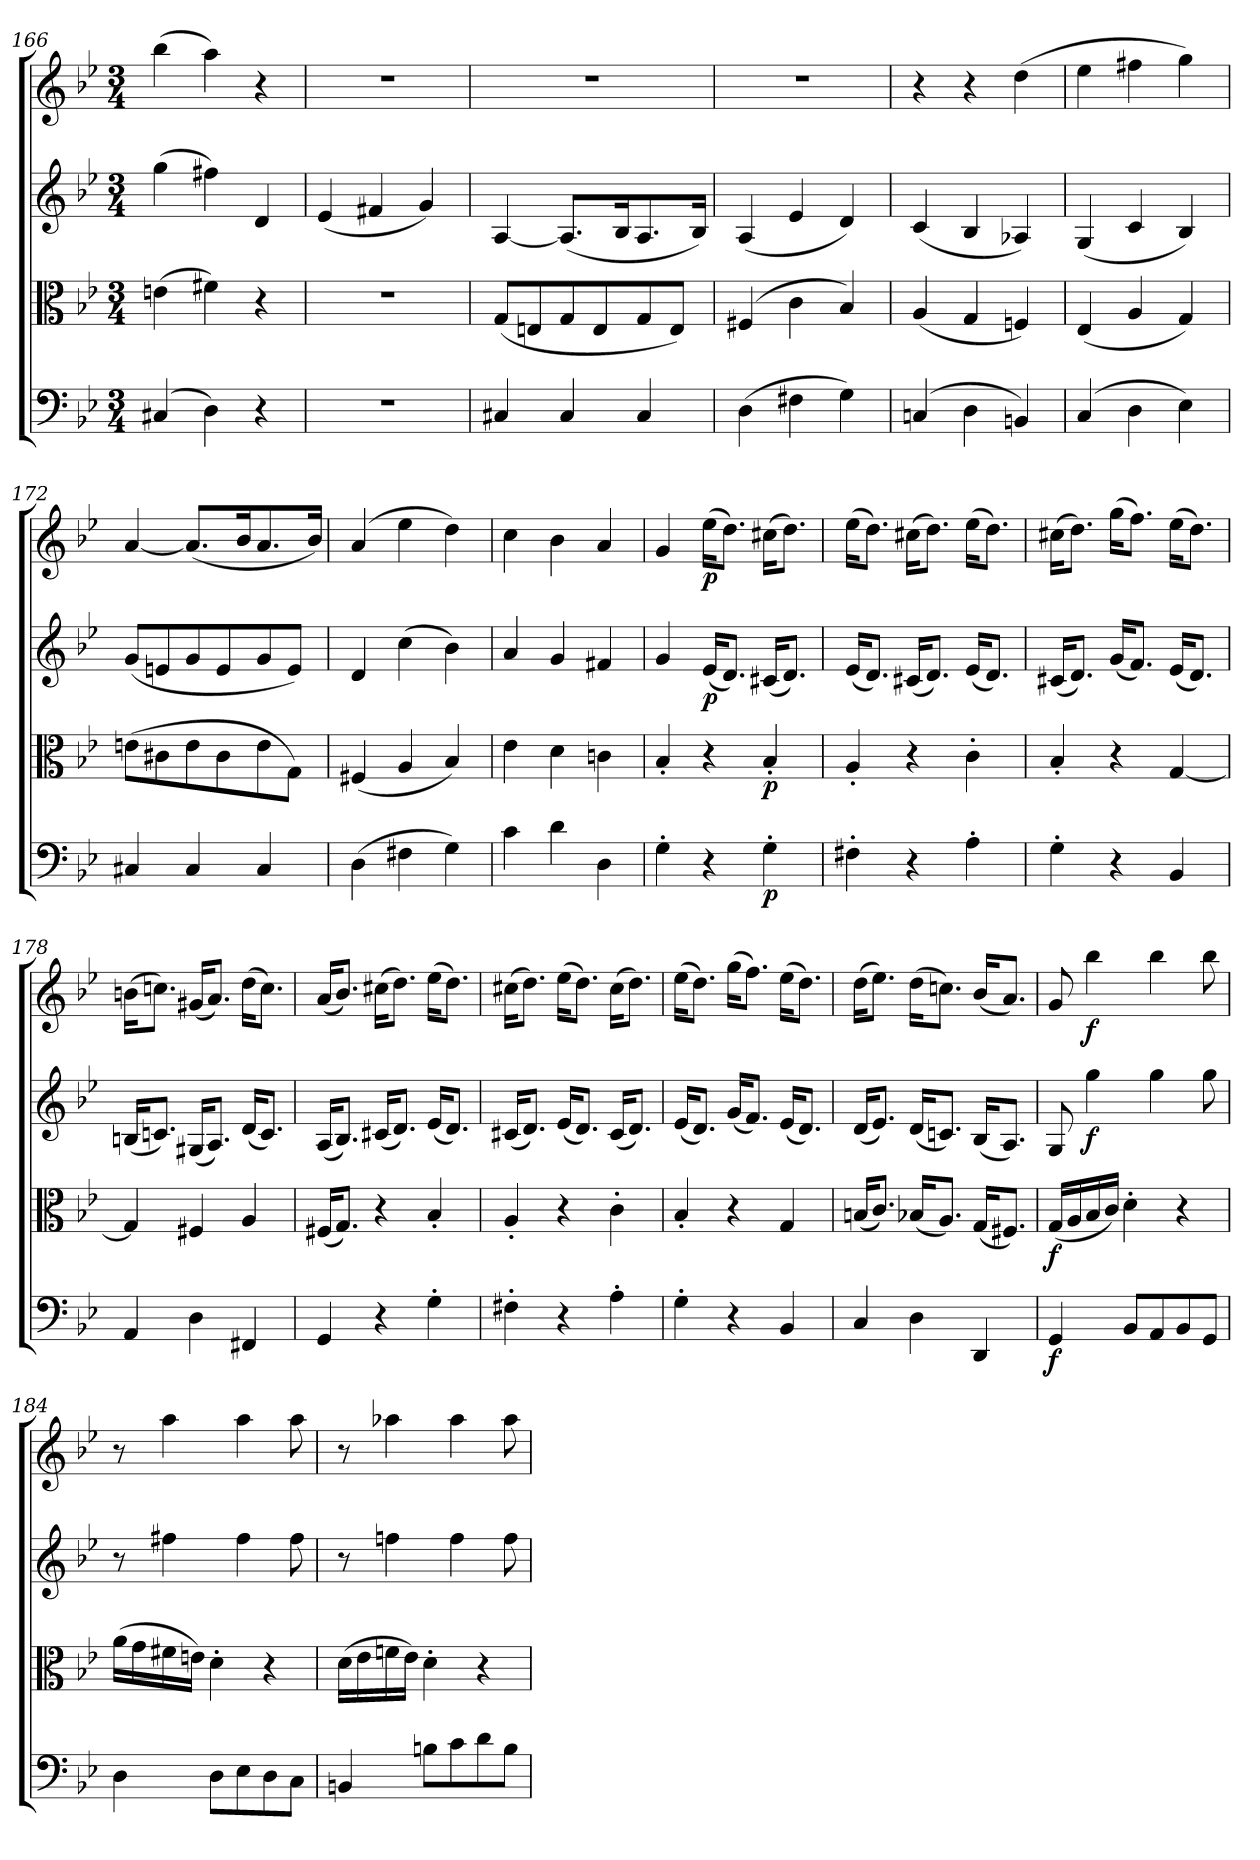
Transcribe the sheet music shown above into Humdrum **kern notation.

**kern	**dynam	**kern	**dynam	**kern	**dynam	**kern	**dynam
*part4	*part4	*part3	*part3	*part2	*part2	*part1	*part1
*staff4	*staff4	*staff3	*staff3	*staff2	*staff2	*staff1	*staff1
*clefF4	*	*clefC3	*	*clefG2	*	*clefG2	*
*k[b-e-]	*	*k[b-e-]	*	*k[b-e-]	*	*k[b-e-]	*
*g:	*	*g:	*	*g:	*	*g:	*
*M3/4	*	*M3/4	*	*M3/4	*	*M3/4	*
=166	=166	=166	=166	=166	=166	=166	=166
(4C#X/	.	(4en\	.	(4gg\	.	(4bb-\	.
4D\)	.	4f#X\)	.	4ff#X\)	.	4aa\)	.
4r	.	4r	.	4d/	.	4r	.
=167	=167	=167	=167	=167	=167	=167	=167
2.r	.	2.r	.	(4e-/	.	2.r	.
.	.	.	.	4f#X/	.	.	.
.	.	.	.	4g/)	.	.	.
=168	=168	=168	=168	=168	=168	=168	=168
4C#X/	.	(8G/L	.	[4A/	.	2.r	.
.	.	8En/	.	.	.	.	.
4C#/	.	8G/	.	(8.A/L]	.	.	.
.	.	8E/	.	.	.	.	.
.	.	.	.	16B-/K	.	.	.
4C#/	.	8G/	.	8.A/	.	.	.
.	.	8E/J)	.	.	.	.	.
.	.	.	.	16B-/Jk)	.	.	.
=169	=169	=169	=169	=169	=169	=169	=169
(4D\	.	(4F#X/	.	(4A/	.	2.r	.
4F#X\	.	4c\	.	4e-/	.	.	.
4G\)	.	4B-/)	.	4d/)	.	.	.
=170	=170	=170	=170	=170	=170	=170	=170
(4Cn/	.	(4A/	.	(4c/	.	4r	.
4D\	.	4G/	.	4B-/	.	4r	.
4BBn/)	.	4Fn/)	.	4A-X/)	.	(4dd\	.
=171	=171	=171	=171	=171	=171	=171	=171
(4C/	.	(4E-/	.	(4G/	.	4ee-\	.
4D\	.	4A/	.	4c/	.	4ff#X\	.
4E-\)	.	4G/)	.	4B-/)	.	4gg\)	.
=172	=172	=172	=172	=172	=172	=172	=172
4C#X/	.	(8en\L	.	(8g/L	.	[4a/	.
.	.	8c#X\	.	8en/	.	.	.
4C#/	.	8e\	.	8g/	.	(8.a/L]	.
.	.	8c#\	.	8e/	.	.	.
.	.	.	.	.	.	16b-/K	.
4C#/	.	8e\	.	8g/	.	8.a/	.
.	.	8G\J)	.	8e/J)	.	.	.
.	.	.	.	.	.	16b-/Jk)	.
=173	=173	=173	=173	=173	=173	=173	=173
(4D\	.	(4F#X/	.	4d/	.	(4a/	.
4F#X\	.	4A/	.	(4cc\	.	4ee-\	.
4G\)	.	4B-/)	.	4b-\)	.	4dd\)	.
=174	=174	=174	=174	=174	=174	=174	=174
4c\	.	4e-\	.	4a/	.	4cc\	.
4d\	.	4d\	.	4g/	.	4b-\	.
4D\	.	4cn\	.	4f#X/	.	4a/	.
=175	=175	=175	=175	=175	=175	=175	=175
4G'\	.	4B-'/	.	4g/	.	4g/	.
4r	.	4r	.	(16e-/KL	p	(16ee-\KL	p
.	.	.	.	8.d/J)	.	8.dd\J)	.
4G'\	p	4B-'/	p	(16c#X/KL	.	(16cc#X\KL	.
.	.	.	.	8.d/J)	.	8.dd\J)	.
=176	=176	=176	=176	=176	=176	=176	=176
4F#X'\	.	4A'/	.	(16e-/KL	.	(16ee-\KL	.
.	.	.	.	8.d/J)	.	8.dd\J)	.
4r	.	4r	.	(16c#X/KL	.	(16cc#X\KL	.
.	.	.	.	8.d/J)	.	8.dd\J)	.
4A'\	.	4c'\	.	(16e-/KL	.	(16ee-\KL	.
.	.	.	.	8.d/J)	.	8.dd\J)	.
=177	=177	=177	=177	=177	=177	=177	=177
4G'\	.	4B-'/	.	(16c#X/KL	.	(16cc#X\KL	.
.	.	.	.	8.d/J)	.	8.dd\J)	.
4r	.	4r	.	(16g/KL	.	(16gg\KL	.
.	.	.	.	8.f/J)	.	8.ff\J)	.
4BB-/	.	[4G/	.	(16e-/KL	.	(16ee-\KL	.
.	.	.	.	8.d/J)	.	8.dd\J)	.
=178	=178	=178	=178	=178	=178	=178	=178
4AA/	.	4G/]	.	(16Bn/KL	.	(16bn\KL	.
.	.	.	.	8.cn/J)	.	8.ccn\J)	.
4D\	.	4F#X/	.	(16G#X/KL	.	(16g#X/KL	.
.	.	.	.	8.A/J)	.	8.a/J)	.
4FF#X/	.	4A/	.	(16d/KL	.	(16dd\KL	.
.	.	.	.	8.c/J)	.	8.cc\J)	.
=179	=179	=179	=179	=179	=179	=179	=179
4GG/	.	(16F#X/KL	.	(16A/KL	.	(16a/KL	.
.	.	8.G/J)	.	8.B-/J)	.	8.b-/J)	.
4r	.	4r	.	(16c#X/KL	.	(16cc#X\KL	.
.	.	.	.	8.d/J)	.	8.dd\J)	.
4G'\	.	4B-'/	.	(16e-/KL	.	(16ee-\KL	.
.	.	.	.	8.d/J)	.	8.dd\J)	.
=180	=180	=180	=180	=180	=180	=180	=180
4F#X'\	.	4A'/	.	(16c#X/KL	.	(16cc#X\KL	.
.	.	.	.	8.d/J)	.	8.dd\J)	.
4r	.	4r	.	(16e-/KL	.	(16ee-\KL	.
.	.	.	.	8.d/J)	.	8.dd\J)	.
4A'\	.	4c'\	.	(16c#/KL	.	(16cc#\KL	.
.	.	.	.	8.d/J)	.	8.dd\J)	.
=181	=181	=181	=181	=181	=181	=181	=181
4G'\	.	4B-'/	.	(16e-/KL	.	(16ee-\KL	.
.	.	.	.	8.d/J)	.	8.dd\J)	.
4r	.	4r	.	(16g/KL	.	(16gg\KL	.
.	.	.	.	8.f/J)	.	8.ff\J)	.
4BB-/	.	4G/	.	(16e-/KL	.	(16ee-\KL	.
.	.	.	.	8.d/J)	.	8.dd\J)	.
=182	=182	=182	=182	=182	=182	=182	=182
4C/	.	(16Bn/KL	.	(16d/KL	.	(16dd\KL	.
.	.	8.c/J)	.	8.e-/J)	.	8.ee-\J)	.
4D\	.	(16B-X/KL	.	(16d/KL	.	(16dd\KL	.
.	.	8.A/J)	.	8.cn/J)	.	8.ccn\J)	.
4DD/	.	(16G/KL	.	(16B-/KL	.	(16b-/KL	.
.	.	8.F#X/J)	.	8.A/J)	.	8.a/J)	.
=183	=183	=183	=183	=183	=183	=183	=183
4GG/	f	(16G/LL	f	8G/	.	8g/	.
.	.	16A/	.	.	.	.	.
.	.	16B-/	.	4gg\	f	4bb-\	f
.	.	16c/JJ)	.	.	.	.	.
8BB-/L	.	4d'\	.	.	.	.	.
8AA/	.	.	.	4gg\	.	4bb-\	.
8BB-/	.	4r	.	.	.	.	.
8GG/J	.	.	.	8gg\	.	8bb-\	.
=184	=184	=184	=184	=184	=184	=184	=184
4D\	.	(16a\LL	.	8r	.	8r	.
.	.	16g\	.	.	.	.	.
.	.	16f#X\	.	4ff#X\	.	4aa\	.
.	.	16en\JJ)	.	.	.	.	.
8D\L	.	4d'\	.	.	.	.	.
8E-\	.	.	.	4ff#\	.	4aa\	.
8D\	.	4r	.	.	.	.	.
8C\J	.	.	.	8ff#\	.	8aa\	.
=185	=185	=185	=185	=185	=185	=185	=185
4BBn/	.	(16d\LL	.	8r	.	8r	.
.	.	16e-\	.	.	.	.	.
.	.	16fn\	.	4ffn\	.	4aa-X\	.
.	.	16e-\JJ)	.	.	.	.	.
8Bn\L	.	4d'\	.	.	.	.	.
8c\	.	.	.	4ff\	.	4aa-\	.
8d\	.	4r	.	.	.	.	.
8B\J	.	.	.	8ff\	.	8aa-\	.
=	=	=	=	=	=	=	=
*-	*-	*-	*-	*-	*-	*-	*-
